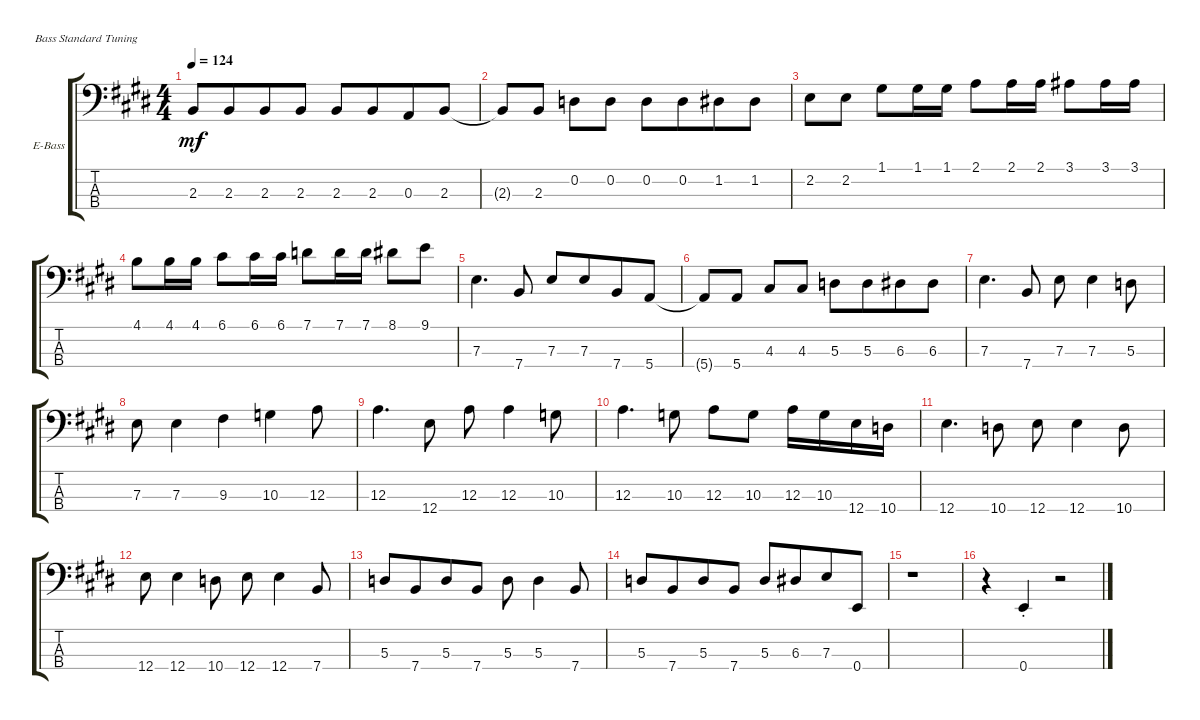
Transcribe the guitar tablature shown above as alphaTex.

\defaultSystemsLayout 4
\bracketExtendMode groupsimilarinstruments
\firstSystemTrackNameOrientation horizontal
\otherSystemsTrackNameOrientation horizontal
\track ("Electric Bass" "E-Bass") {instrument electricbassfinger}
\staff {score tabs}
\tuning (G2 D2 A1 E1)
\ts (4 4)
\tempo 124
\clef f4
\ks e
2.3.8{dy mf beam merge} 2.3.8{beam merge} 2.3.8{beam merge} 2.3.8 2.3.8{beam merge} 2.3.8{beam merge} 0.3.8{beam merge} 2.3.8 |
2.3{t}.8 2.3.8 0.2.8 0.2.8 0.2.8{beam merge} 0.2.8{beam merge} 1.2.8{beam merge} 1.2.8 |
2.2.8 2.2.8 1.1.8 1.1.16 1.1.16 2.1.8 2.1.16 2.1.16 3.1.8 3.1.16 3.1.16 |
4.1.8 4.1.16 4.1.16 6.1.8 6.1.16 6.1.16 7.1.8 7.1.16 7.1.16 8.1.8 9.1.8 |
7.3.4{d} 7.4.8 7.3.8{beam merge} 7.3.8{beam merge} 7.4.8{beam merge} 5.4.8 |
5.4{t}.8 5.4.8 4.3.8 4.3.8 5.3.8{beam merge} 5.3.8{beam merge} 6.3.8{beam merge} 6.3.8 |
7.3.4{d} 7.4.8 7.3.8 7.3.4 5.3.8 |
7.3.8 7.3.4 9.3.4 10.3.4 12.3.8 |
12.3.4{d} 12.4.8 12.3.8 12.3.4 10.3.8 |
12.3.4{d} 10.3.8 12.3.8 10.3.8 12.3.16 10.3.16 12.4.16 10.4.16 |
12.4.4{d} 10.4.8 12.4.8 12.4.4 10.4.8 |
12.4.8 12.4.4 10.4.8 12.4.8 12.4.4 7.4.8 |
5.3.8{beam merge} 7.4.8{beam merge} 5.3.8{beam merge} 7.4.8 5.3.8 5.3.4 7.4.8 |
5.3.8{beam merge} 7.4.8{beam merge} 5.3.8{beam merge} 7.4.8 5.3.8{beam merge} 6.3.8{beam merge} 7.3.8{beam merge} 0.4.8 |
r.1 |
r.4 0.4{st}.4 r.2
